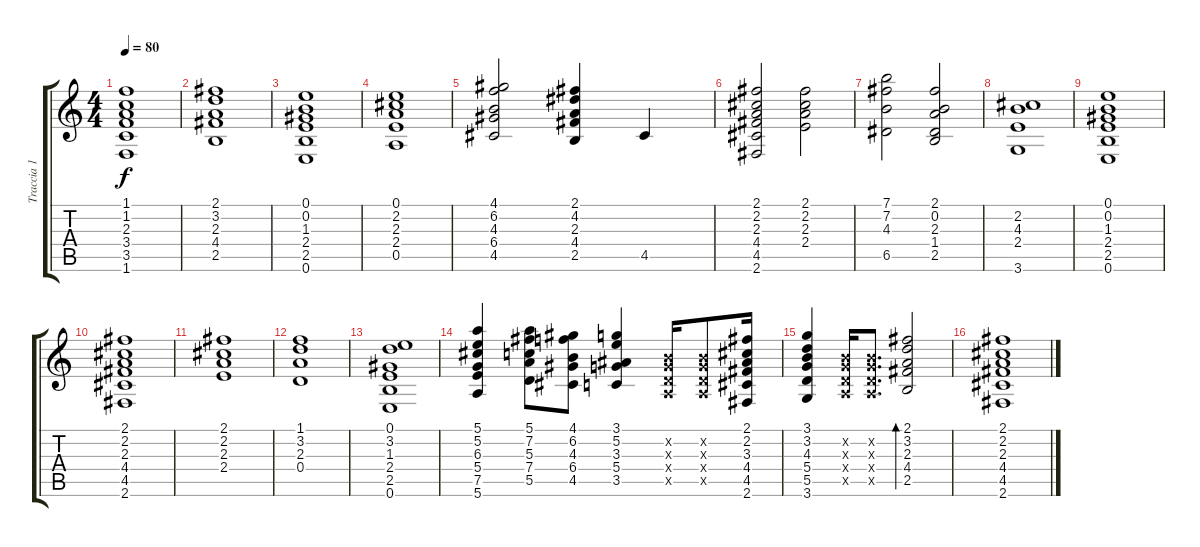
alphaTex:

\track ("Traccia 1" "Traccia 1") {instrument electricguitarmuted}
\staff {score tabs}
\tuning (E4 B3 G3 D3 A2 E2) {hide}
\ts (4 4)
\tempo 80
\clef g2
\ks c
(1.1 1.2 2.3 3.4 3.5 1.6).1{dy f} |
(2.1 3.2 2.3 4.4 2.5).1 |
(0.1 0.2 1.3 2.4 2.5 0.6).1 |
(0.1 2.2 2.3 2.4 0.5).1 |
(4.1 6.2 4.3 6.4 4.5).2 (2.1 4.2 2.3 4.4 2.5).4 4.5.4 |
(2.1 2.2 2.3 4.4 4.5 2.6).2 (2.1 2.2 2.3 2.4).2 |
(7.1 7.2 4.3 6.5).2 (2.1 0.2 2.3 1.4 2.5).2 |
(2.2 4.3 2.4 3.6).1 |
(0.1 0.2 1.3 2.4 2.5 0.6).1 |
(2.1 2.2 2.3 4.4 4.5 2.6).1 |
(2.1 2.2 2.3 2.4).1 |
(1.1 3.2 2.3 0.4).1 |
(0.1 3.2 1.3 2.4 2.5 0.6).1 |
(5.1 5.2 6.3 5.4 7.5 5.6).4 (5.1 7.2 5.3 7.4 5.5).8 (4.1 6.2 4.3 6.4 4.5).8 (3.1 5.2 3.3 5.4 3.5).4 (0.2{x} 0.3{x} 0.4{x} 0.5{x}).16 (0.2{x} 0.3{x} 0.4{x} 0.5{x}).8 (2.1 2.2 3.3 4.4 4.5 2.6).16 |
(3.1 3.2 4.3 5.4 5.5 3.6).4 (0.2{x} 0.3{x} 0.4{x} 0.5{x}).16 (0.2{x} 0.3{x} 0.4{x} 0.5{x}).8{d} (2.1 3.2 2.3 4.4 2.5).2{bd 60} |
(2.1 2.2 2.3 4.4 4.5 2.6).1
